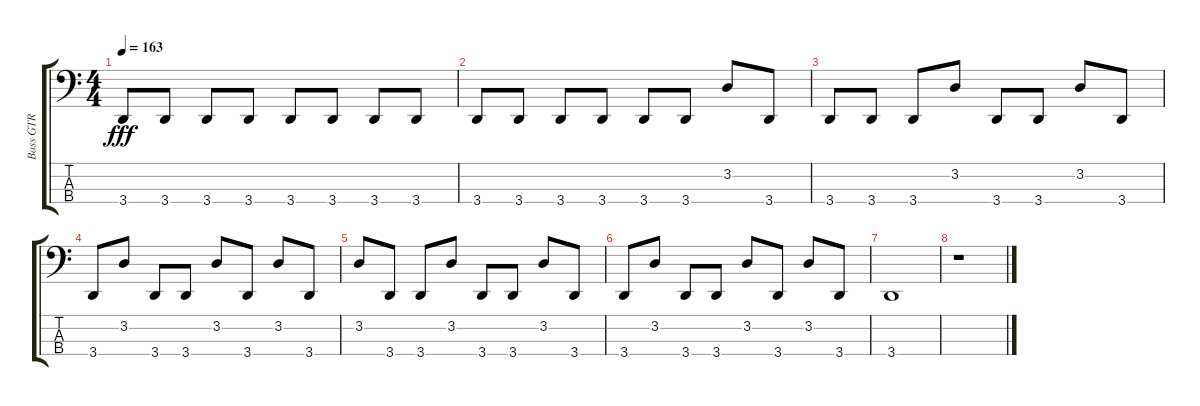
\track ("Bass GTR" "Bass GTR") {instrument electricbassfinger}
\staff {score tabs}
\tuning (E2 B1 Gb1 B0) {hide}
\ts (4 4)
\tempo 163
\clef f4
\ks aminor
3.4.8{dy fff} 3.4.8 3.4.8 3.4.8 3.4.8 3.4.8 3.4.8 3.4.8 |
3.4.8 3.4.8 3.4.8 3.4.8 3.4.8 3.4.8 3.2.8 3.4.8 |
3.4.8 3.4.8 3.4.8 3.2.8 3.4.8 3.4.8 3.2.8 3.4.8 |
3.4.8 3.2.8 3.4.8 3.4.8 3.2.8 3.4.8 3.2.8 3.4.8 |
3.2.8 3.4.8 3.4.8 3.2.8 3.4.8 3.4.8 3.2.8 3.4.8 |
3.4.8 3.2.8 3.4.8 3.4.8 3.2.8 3.4.8 3.2.8 3.4.8 |
3.4.1 |
r.1
